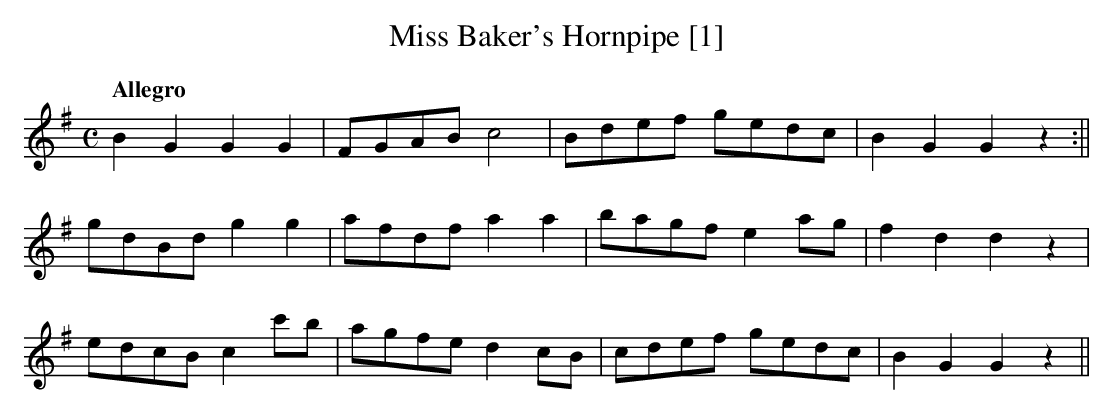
X:1
T:Miss Baker's Hornpipe [1]
M:C
L:1/8
Q:"Allegro"
K:G
B2G2G2G2|FGAB c4|Bdef gedc|B2G2G2z2:||
gdBd g2g2|afdf a2a2|bagf e2 ag|f2d2d2z2|
edcB c2 c'b|agfe d2 cB|cdef gedc|B2G2G2z2||
